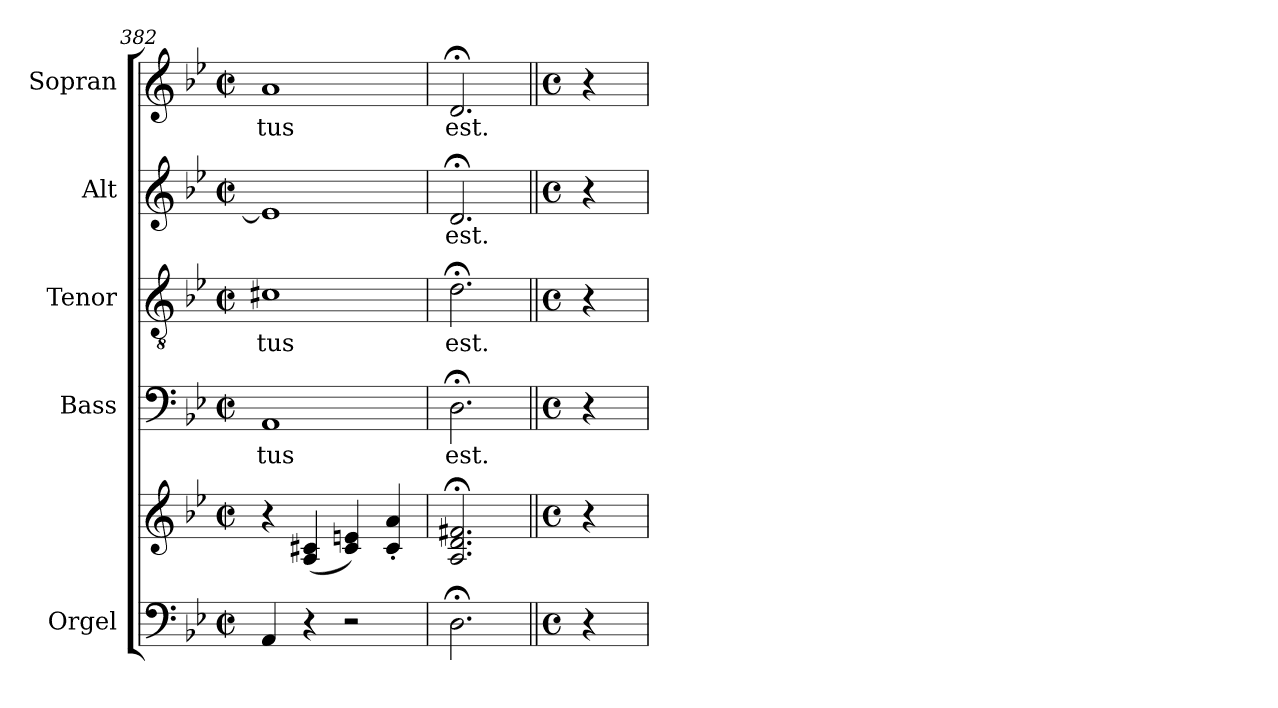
**kern	**kern	**kern	**text	**kern	**text	**kern	**text	**kern	**text
*part5	*part5	*part4	*part4	*part3	*part3	*part2	*part2	*part1	*part1
*staff6	*staff5	*staff4	*staff4	*staff3	*staff3	*staff2	*staff2	*staff1	*staff1
*I"Orgel	*	*I"Bass	*	*I"Tenor	*	*I"Alt	*	*I"Sopran	*
*I'Org.	*	*I'B.	*	*I'T.	*	*I'A.	*	*I'S.	*
!!LO:PB:g=z
*clefF4	*clefG2	*clefF4	*	*clefGv2	*	*clefG2	*	*clefG2	*
*k[b-e-]	*k[b-e-]	*k[b-e-]	*	*k[b-e-]	*	*k[b-e-]	*	*k[b-e-]	*
*B-:	*B-:	*B-:	*	*B-:	*	*B-:	*	*B-:	*
*M2/2	*M2/2	*M2/2	*	*M2/2	*	*M2/2	*	*M2/2	*
*met(c|)	*met(c|)	*met(c|)	*	*met(c|)	*	*met(c|)	*	*met(c|)	*
=382	=382	=382	=382	=382	=382	=382	=382	=382	=382
!	!	!	!LO:LY:b	!	!LO:LY:b	!	!	!	!LO:LY:b
4AA/	4r	1AA	-tus	1c#X	-tus	1e]	.	1a	-tus
4r	(<4A/ 4c#X/	.	.	.	.	.	.	.	.
2r	4c#/ 4en/)	.	.	.	.	.	.	.	.
.	4c#/'< 4a/'<	.	.	.	.	.	.	.	.
=383	=383	=383	=383	=383	=383	=383	=383	=383	=383
!	!	!	!LO:LY:b	!	!LO:LY:b	!	!LO:LY:b	!	!LO:LY:b
2.D;<\	2.A/;< 2.d/;< 2.f#X/;<	2.D;<\	est.	2.d;<\	est.	2.d;</	est.	2.d;</	est.
=384||	=384||	=384||	=384||	=384||	=384||	=384||	=384||	=384||	=384||
*M4/4	*M4/4	*M4/4	*	*M4/4	*	*M4/4	*	*M4/4	*
*met(c)	*met(c)	*met(c)	*	*met(c)	*	*met(c)	*	*met(c)	*
4r	4r	4r	.	4r	.	4r	.	4r	.
=	=	=	=	=	=	=	=	=	=
*-	*-	*-	*-	*-	*-	*-	*-	*-	*-
